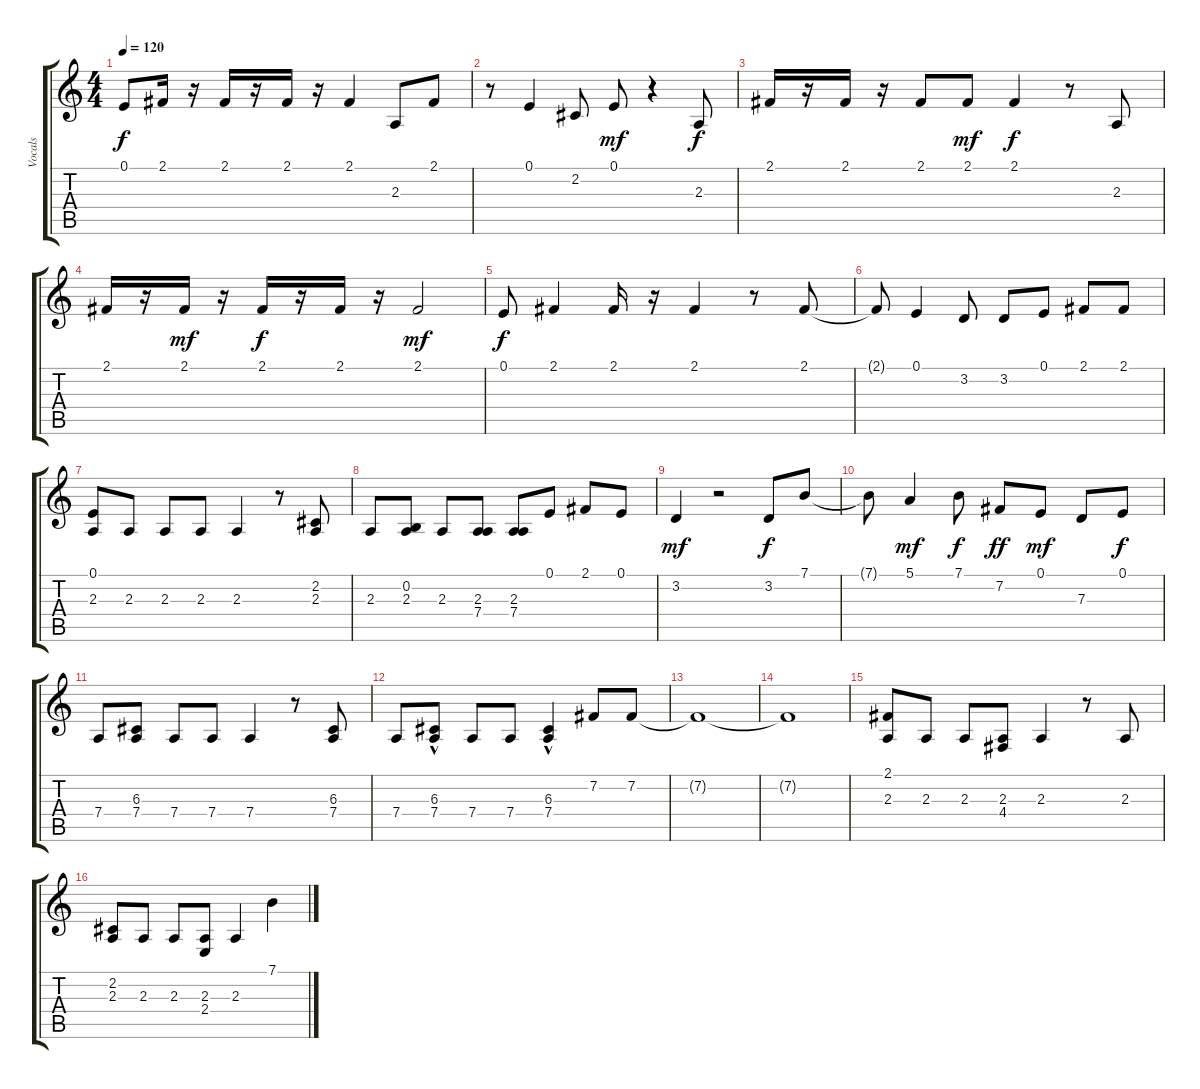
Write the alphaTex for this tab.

\track ("Vocals" "Vocals") {instrument flute}
\staff {score tabs}
\tuning (E4 B3 G3 D3 A2 E2) {hide}
\ts (4 4)
\tempo 120
\clef g2
\ks c
0.1.8{dy f} 2.1.16 r.16 2.1.16 r.16 2.1.16 r.16 2.1.4 2.3.8 2.1.8 |
r.8 0.1.4 2.2.8 0.1.8{dy mf} r.4 2.3.8{dy f} |
2.1.16 r.16 2.1.16 r.16 2.1.8 2.1.8{dy mf} 2.1.4{dy f} r.8 2.3.8 |
2.1.16 r.16 2.1.16{dy mf} r.16 2.1.16{dy f} r.16 2.1.16 r.16 2.1.2{dy mf} |
0.1.8{dy f} 2.1.4 2.1.16 r.16 2.1.4 r.8 2.1.8 |
2.1{t}.8 0.1.4 3.2.8 3.2.8 0.1.8 2.1.8 2.1.8 |
(0.1 2.3).8 2.3.8 2.3.8 2.3.8 2.3.4 r.8 (2.2 2.3).8 |
2.3.8 (0.2 2.3).8 2.3.8 (2.3 7.4).8 (2.3 7.4).8 0.1.8 2.1.8 0.1.8 |
3.2.4{dy mf} r.2 3.2.8{dy f} 7.1.8 |
7.1{t}.8 5.1.4{dy mf} 7.1.8{dy f} 7.2.8{dy ff} 0.1.8{dy mf} 7.3.8 0.1.8{dy f} |
7.4.8 (6.3 7.4).8 7.4.8 7.4.8 7.4.4 r.8 (6.3 7.4).8 |
7.4.8 (6.3{hac} 7.4).8 7.4.8 7.4.8 (6.3{hac} 7.4).4 7.2.8 7.2.8 |
7.2{t}.1 |
7.2{t}.1 |
(2.1 2.3).8 2.3.8 2.3.8 (2.3 4.4).8 2.3.4 r.8 2.3.8 |
(2.2 2.3).8 2.3.8 2.3.8 (2.3 2.4).8 2.3.4 7.1.4
